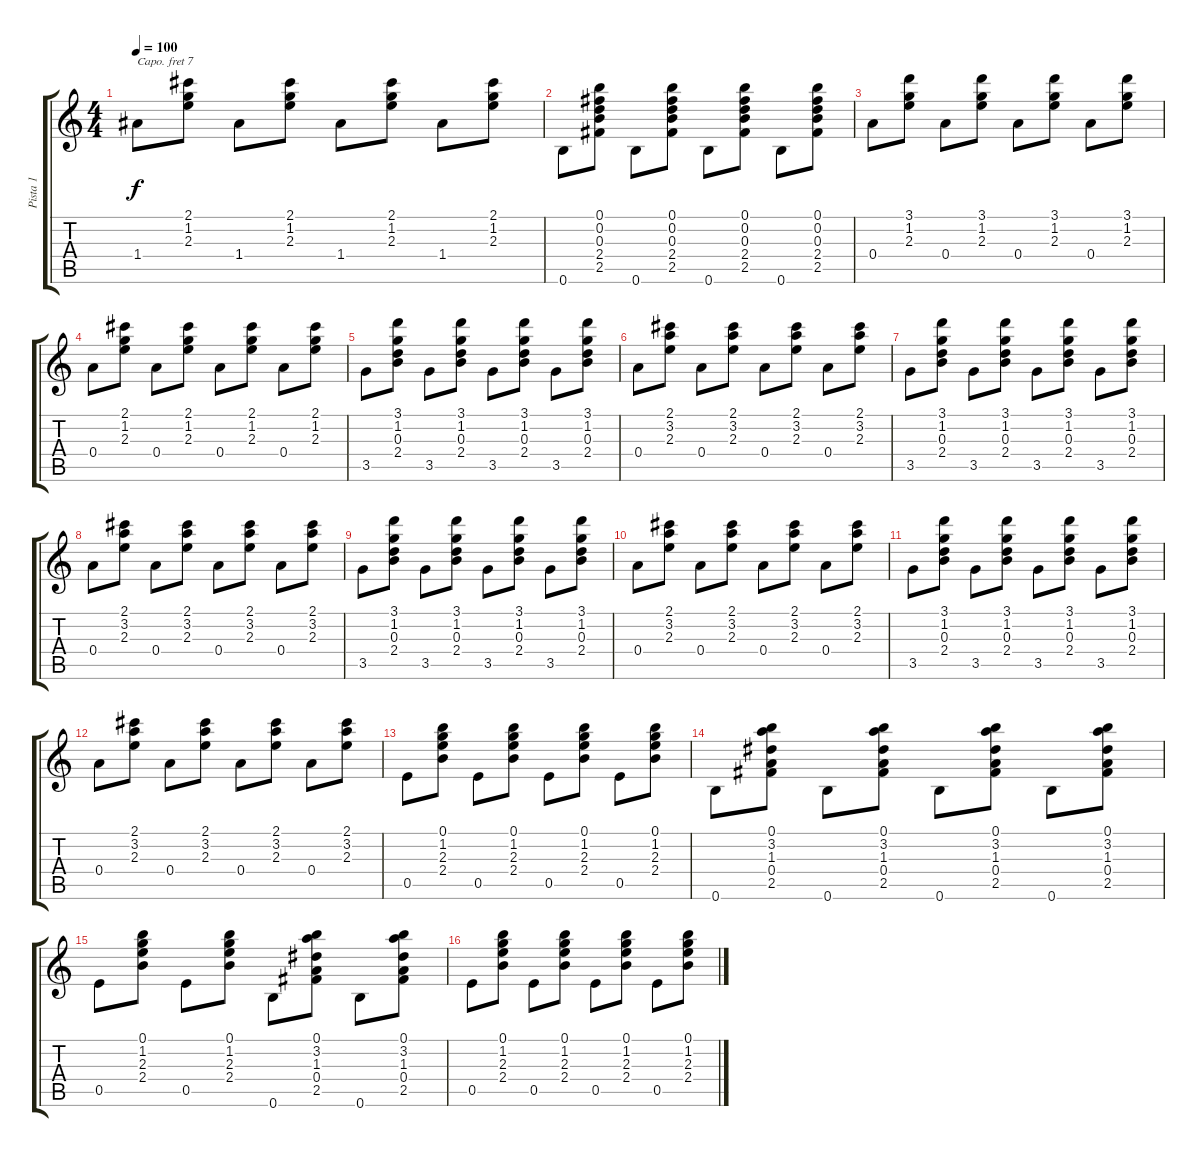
\track ("Pista 1" "Pista 1") {instrument acousticguitarsteel}
\staff {score tabs}
\capo 7
\tuning (E4 B3 G3 D3 A2 E2) {hide}
\ts (4 4)
\tempo 100
\clef g2
\ks c
1.4.8{dy f} (2.1 1.2 2.3).8 1.4.8 (2.1 1.2 2.3).8 1.4.8 (2.1 1.2 2.3).8 1.4.8 (2.1 1.2 2.3).8 |
0.6.8 (0.1 0.2 0.3 2.4 2.5).8 0.6.8 (0.1 0.2 0.3 2.4 2.5).8 0.6.8 (0.1 0.2 0.3 2.4 2.5).8 0.6.8 (0.1 0.2 0.3 2.4 2.5).8 |
0.4.8 (3.1 1.2 2.3).8 0.4.8 (3.1 1.2 2.3).8 0.4.8 (3.1 1.2 2.3).8 0.4.8 (3.1 1.2 2.3).8 |
0.4.8 (2.1 1.2 2.3).8 0.4.8 (2.1 1.2 2.3).8 0.4.8 (2.1 1.2 2.3).8 0.4.8 (2.1 1.2 2.3).8 |
3.5.8 (3.1 1.2 0.3 2.4).8 3.5.8 (3.1 1.2 0.3 2.4).8 3.5.8 (3.1 1.2 0.3 2.4).8 3.5.8 (3.1 1.2 0.3 2.4).8 |
0.4.8 (2.1 3.2 2.3).8 0.4.8 (2.1 3.2 2.3).8 0.4.8 (2.1 3.2 2.3).8 0.4.8 (2.1 3.2 2.3).8 |
3.5.8 (3.1 1.2 0.3 2.4).8 3.5.8 (3.1 1.2 0.3 2.4).8 3.5.8 (3.1 1.2 0.3 2.4).8 3.5.8 (3.1 1.2 0.3 2.4).8 |
0.4.8 (2.1 3.2 2.3).8 0.4.8 (2.1 3.2 2.3).8 0.4.8 (2.1 3.2 2.3).8 0.4.8 (2.1 3.2 2.3).8 |
3.5.8 (3.1 1.2 0.3 2.4).8 3.5.8 (3.1 1.2 0.3 2.4).8 3.5.8 (3.1 1.2 0.3 2.4).8 3.5.8 (3.1 1.2 0.3 2.4).8 |
0.4.8 (2.1 3.2 2.3).8 0.4.8 (2.1 3.2 2.3).8 0.4.8 (2.1 3.2 2.3).8 0.4.8 (2.1 3.2 2.3).8 |
3.5.8 (3.1 1.2 0.3 2.4).8 3.5.8 (3.1 1.2 0.3 2.4).8 3.5.8 (3.1 1.2 0.3 2.4).8 3.5.8 (3.1 1.2 0.3 2.4).8 |
0.4.8 (2.1 3.2 2.3).8 0.4.8 (2.1 3.2 2.3).8 0.4.8 (2.1 3.2 2.3).8 0.4.8 (2.1 3.2 2.3).8 |
0.5.8 (0.1 1.2 2.3 2.4).8 0.5.8 (0.1 1.2 2.3 2.4).8 0.5.8 (0.1 1.2 2.3 2.4).8 0.5.8 (0.1 1.2 2.3 2.4).8 |
0.6.8 (0.1 3.2 1.3 0.4 2.5).8 0.6.8 (0.1 3.2 1.3 0.4 2.5).8 0.6.8 (0.1 3.2 1.3 0.4 2.5).8 0.6.8 (0.1 3.2 1.3 0.4 2.5).8 |
0.5.8 (0.1 1.2 2.3 2.4).8 0.5.8 (0.1 1.2 2.3 2.4).8 0.6.8 (0.1 3.2 1.3 0.4 2.5).8 0.6.8 (0.1 3.2 1.3 0.4 2.5).8 |
0.5.8 (0.1 1.2 2.3 2.4).8 0.5.8 (0.1 1.2 2.3 2.4).8 0.5.8 (0.1 1.2 2.3 2.4).8 0.5.8 (0.1 1.2 2.3 2.4).8
